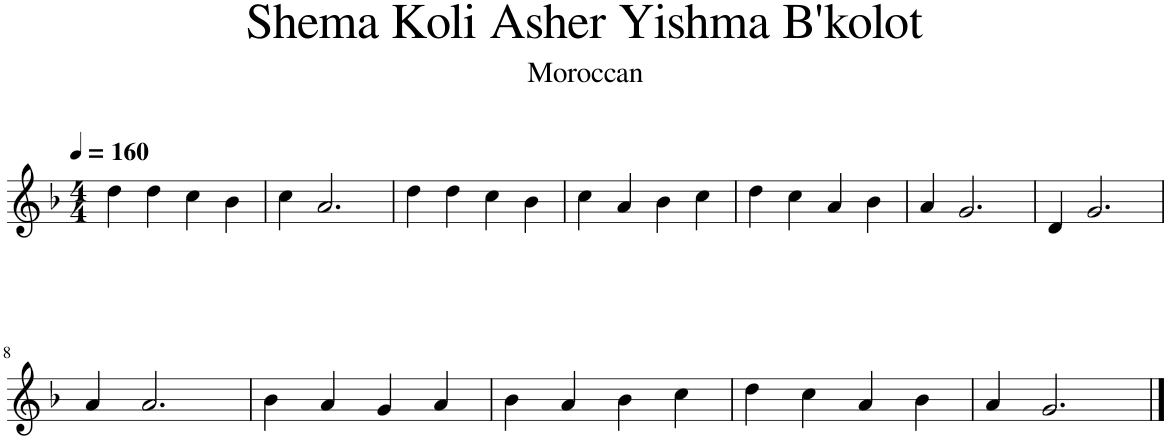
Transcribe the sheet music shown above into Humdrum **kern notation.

**kern
*part1
*staff1
*I"Bb Trumpet
*I'Bb Tpt.
*clefG2
*Trd1c2
*k[b-]
*M4/4
*MM160
=1
4dd\
4dd\
4cc\
4b-\
=2
4cc\
2.a/
=3
4dd\
4dd\
4cc\
4b-\
=4
4cc\
4a/
4b-\
4cc\
=5
4dd\
4cc\
4a/
4b-\
=6
4a/
2.g/
=7
4d/
2.g/
!!LO:LB:g=z
=8
4a/
2.a/
=9
4b-\
4a/
4g/
4a/
=10
4b-\
4a/
4b-\
4cc\
=11
4dd\
4cc\
4a/
4b-\
=12
4a/
2.g/
==
*-
